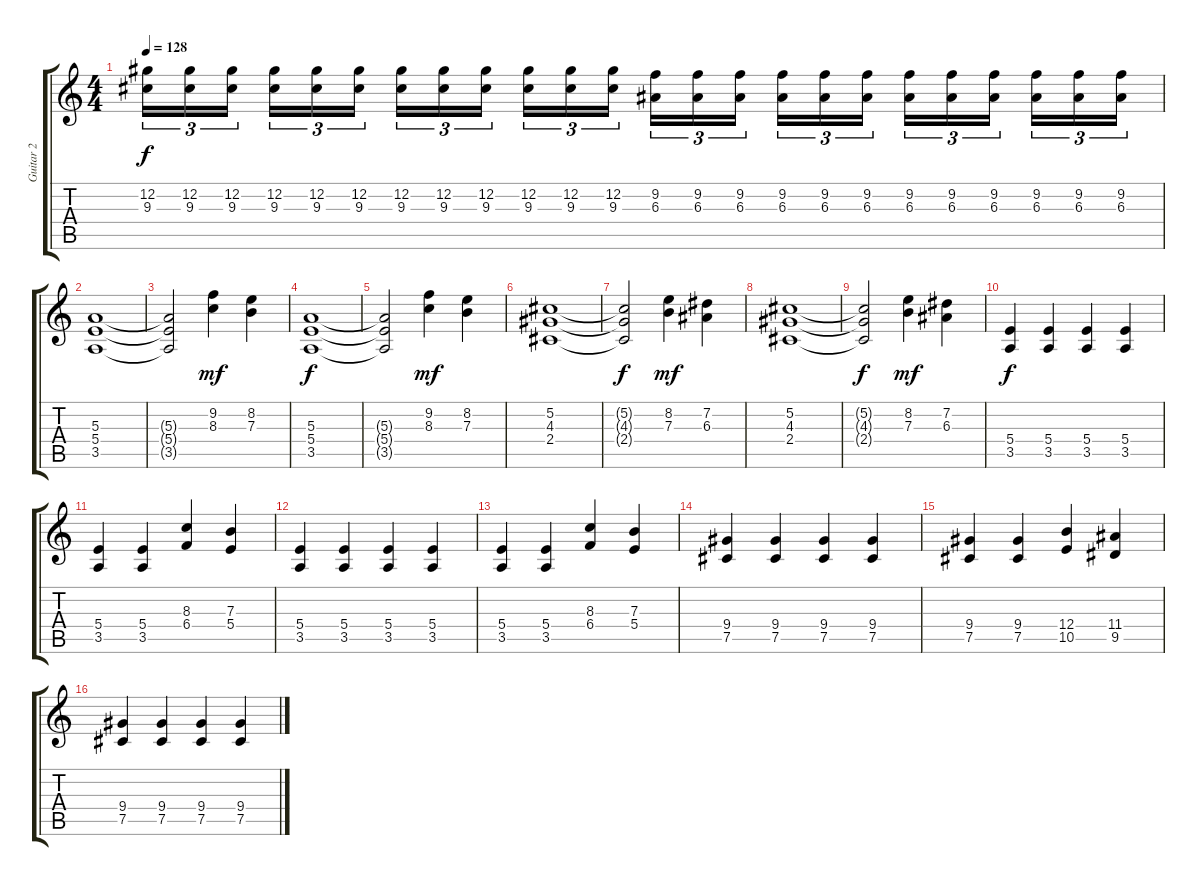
\track ("Guitar 2" "Guitar 2") {instrument distortionguitar}
\staff {score tabs}
\tuning (Db4 Ab3 E3 B2 Gb2 Db2) {hide}
\ts (4 4)
\tempo 128
\clef g2
\ks c
(12.2 9.3).16{tu (3 2) dy f} (12.2 9.3).16{tu (3 2)} (12.2 9.3).16{tu (3 2) beam splitsecondary} (12.2 9.3).16{tu (3 2)} (12.2 9.3).16{tu (3 2)} (12.2 9.3).16{tu (3 2)} (12.2 9.3).16{tu (3 2)} (12.2 9.3).16{tu (3 2)} (12.2 9.3).16{tu (3 2) beam splitsecondary} (12.2 9.3).16{tu (3 2)} (12.2 9.3).16{tu (3 2)} (12.2 9.3).16{tu (3 2)} (9.2 6.3).16{tu (3 2)} (9.2 6.3).16{tu (3 2)} (9.2 6.3).16{tu (3 2) beam splitsecondary} (9.2 6.3).16{tu (3 2)} (9.2 6.3).16{tu (3 2)} (9.2 6.3).16{tu (3 2)} (9.2 6.3).16{tu (3 2)} (9.2 6.3).16{tu (3 2)} (9.2 6.3).16{tu (3 2) beam splitsecondary} (9.2 6.3).16{tu (3 2)} (9.2 6.3).16{tu (3 2)} (9.2 6.3).16{tu (3 2)} |
(5.3 5.4 3.5).1 |
(5.3{t} 5.4{t} 3.5{t}).2 (9.2 8.3).4{dy mf} (8.2 7.3).4 |
(5.3 5.4 3.5).1{dy f} |
(5.3{t} 5.4{t} 3.5{t}).2 (9.2 8.3).4{dy mf} (8.2 7.3).4 |
(5.2 4.3 2.4).1 |
(5.2{t} 4.3{t} 2.4{t}).2{dy f} (8.2 7.3).4{dy mf} (7.2 6.3).4 |
(5.2 4.3 2.4).1 |
(5.2{t} 4.3{t} 2.4{t}).2{dy f} (8.2 7.3).4{dy mf} (7.2 6.3).4 |
(5.4 3.5).4{dy f} (5.4 3.5).4 (5.4 3.5).4 (5.4 3.5).4 |
(5.4 3.5).4 (5.4 3.5).4 (8.3 6.4).4 (7.3 5.4).4 |
(5.4 3.5).4 (5.4 3.5).4 (5.4 3.5).4 (5.4 3.5).4 |
(5.4 3.5).4 (5.4 3.5).4 (8.3 6.4).4 (7.3 5.4).4 |
(9.4 7.5).4 (9.4 7.5).4 (9.4 7.5).4 (9.4 7.5).4 |
(9.4 7.5).4 (9.4 7.5).4 (12.4 10.5).4 (11.4 9.5).4 |
(9.4 7.5).4 (9.4 7.5).4 (9.4 7.5).4 (9.4 7.5).4
